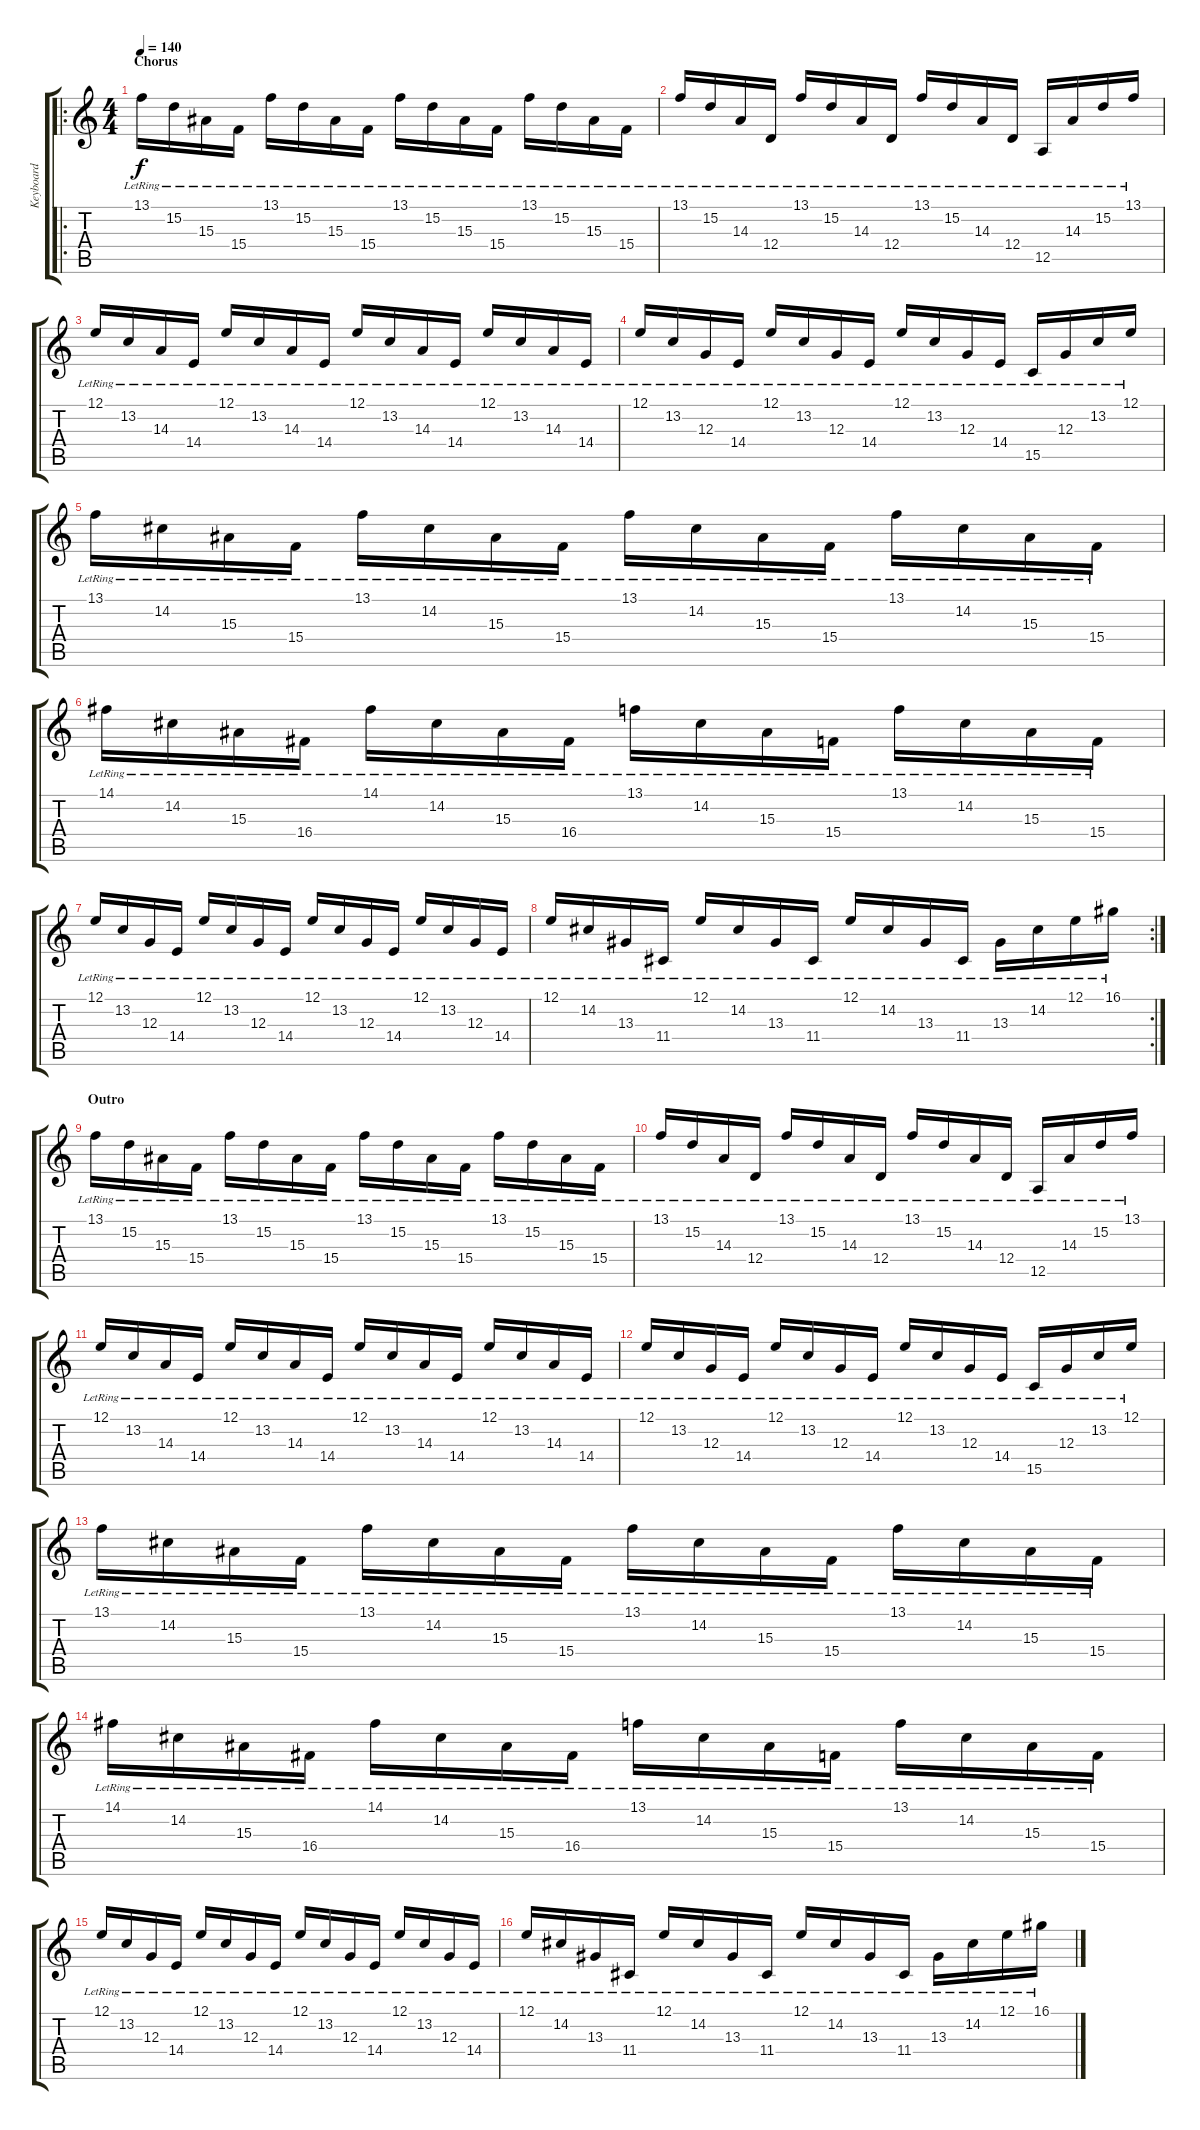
\track ("Keyboard" "Keyboard") {instrument musicbox}
\staff {score tabs}
\tuning (E4 B3 G3 D3 A2 E2) {hide}
\ro
\ts (4 4)
\section ("" "Chorus")
\tempo 140
\clef g2
\ks c
13.1{lr}.16{dy f volume 14 instrument musicbox} 15.2{lr}.16 15.3{lr}.16 15.4{lr}.16 13.1{lr}.16 15.2{lr}.16 15.3{lr}.16 15.4{lr}.16 13.1{lr}.16 15.2{lr}.16 15.3{lr}.16 15.4{lr}.16 13.1{lr}.16 15.2{lr}.16 15.3{lr}.16 15.4{lr}.16 |
13.1{lr}.16 15.2{lr}.16 14.3{lr}.16 12.4{lr}.16 13.1{lr}.16 15.2{lr}.16 14.3{lr}.16 12.4{lr}.16 13.1{lr}.16 15.2{lr}.16 14.3{lr}.16 12.4{lr}.16 12.5{lr}.16 14.3{lr}.16 15.2{lr}.16 13.1{lr}.16 |
12.1{lr}.16 13.2{lr}.16 14.3{lr}.16 14.4{lr}.16 12.1{lr}.16 13.2{lr}.16 14.3{lr}.16 14.4{lr}.16 12.1{lr}.16 13.2{lr}.16 14.3{lr}.16 14.4{lr}.16 12.1{lr}.16 13.2{lr}.16 14.3{lr}.16 14.4{lr}.16 |
12.1{lr}.16 13.2{lr}.16 12.3{lr}.16 14.4{lr}.16 12.1{lr}.16 13.2{lr}.16 12.3{lr}.16 14.4{lr}.16 12.1{lr}.16 13.2{lr}.16 12.3{lr}.16 14.4{lr}.16 15.5{lr}.16 12.3{lr}.16 13.2{lr}.16 12.1{lr}.16 |
13.1{lr}.16 14.2{lr}.16 15.3{lr}.16 15.4{lr}.16 13.1{lr}.16 14.2{lr}.16 15.3{lr}.16 15.4{lr}.16 13.1{lr}.16 14.2{lr}.16 15.3{lr}.16 15.4{lr}.16 13.1{lr}.16 14.2{lr}.16 15.3{lr}.16 15.4{lr}.16 |
14.1{lr}.16 14.2{lr}.16 15.3{lr}.16 16.4{lr}.16 14.1{lr}.16 14.2{lr}.16 15.3{lr}.16 16.4{lr}.16 13.1{lr}.16 14.2{lr}.16 15.3{lr}.16 15.4{lr}.16 13.1{lr}.16 14.2{lr}.16 15.3{lr}.16 15.4{lr}.16 |
12.1{lr}.16 13.2{lr}.16 12.3{lr}.16 14.4{lr}.16 12.1{lr}.16 13.2{lr}.16 12.3{lr}.16 14.4{lr}.16 12.1{lr}.16 13.2{lr}.16 12.3{lr}.16 14.4{lr}.16 12.1{lr}.16 13.2{lr}.16 12.3{lr}.16 14.4{lr}.16 |
\rc 2
12.1{lr}.16 14.2{lr}.16 13.3{lr}.16 11.4{lr}.16 12.1{lr}.16 14.2{lr}.16 13.3{lr}.16 11.4{lr}.16 12.1{lr}.16 14.2{lr}.16 13.3{lr}.16 11.4{lr}.16 13.3{lr}.16 14.2{lr}.16 12.1{lr}.16 16.1{lr}.16 |
\section ("" "Outro")
13.1{lr}.16{volume 14 instrument musicbox} 15.2{lr}.16 15.3{lr}.16 15.4{lr}.16 13.1{lr}.16 15.2{lr}.16 15.3{lr}.16 15.4{lr}.16 13.1{lr}.16 15.2{lr}.16 15.3{lr}.16 15.4{lr}.16 13.1{lr}.16 15.2{lr}.16 15.3{lr}.16 15.4{lr}.16 |
13.1{lr}.16 15.2{lr}.16 14.3{lr}.16 12.4{lr}.16 13.1{lr}.16 15.2{lr}.16 14.3{lr}.16 12.4{lr}.16 13.1{lr}.16 15.2{lr}.16 14.3{lr}.16 12.4{lr}.16 12.5{lr}.16 14.3{lr}.16 15.2{lr}.16 13.1{lr}.16 |
12.1{lr}.16{volume 12} 13.2{lr}.16 14.3{lr}.16 14.4{lr}.16 12.1{lr}.16 13.2{lr}.16 14.3{lr}.16 14.4{lr}.16 12.1{lr}.16 13.2{lr}.16 14.3{lr}.16 14.4{lr}.16 12.1{lr}.16 13.2{lr}.16 14.3{lr}.16 14.4{lr}.16 |
12.1{lr}.16 13.2{lr}.16 12.3{lr}.16 14.4{lr}.16 12.1{lr}.16 13.2{lr}.16 12.3{lr}.16 14.4{lr}.16 12.1{lr}.16 13.2{lr}.16 12.3{lr}.16 14.4{lr}.16 15.5{lr}.16 12.3{lr}.16 13.2{lr}.16 12.1{lr}.16 |
13.1{lr}.16{volume 10} 14.2{lr}.16 15.3{lr}.16 15.4{lr}.16 13.1{lr}.16 14.2{lr}.16 15.3{lr}.16 15.4{lr}.16 13.1{lr}.16 14.2{lr}.16 15.3{lr}.16 15.4{lr}.16 13.1{lr}.16 14.2{lr}.16 15.3{lr}.16 15.4{lr}.16 |
14.1{lr}.16 14.2{lr}.16 15.3{lr}.16 16.4{lr}.16 14.1{lr}.16 14.2{lr}.16 15.3{lr}.16 16.4{lr}.16 13.1{lr}.16 14.2{lr}.16 15.3{lr}.16 15.4{lr}.16 13.1{lr}.16 14.2{lr}.16 15.3{lr}.16 15.4{lr}.16 |
12.1{lr}.16{volume 8} 13.2{lr}.16 12.3{lr}.16 14.4{lr}.16 12.1{lr}.16 13.2{lr}.16 12.3{lr}.16 14.4{lr}.16 12.1{lr}.16 13.2{lr}.16 12.3{lr}.16 14.4{lr}.16 12.1{lr}.16 13.2{lr}.16 12.3{lr}.16 14.4{lr}.16 |
12.1{lr}.16 14.2{lr}.16 13.3{lr}.16 11.4{lr}.16 12.1{lr}.16 14.2{lr}.16 13.3{lr}.16 11.4{lr}.16 12.1{lr}.16 14.2{lr}.16 13.3{lr}.16 11.4{lr}.16 13.3{lr}.16 14.2{lr}.16 12.1{lr}.16 16.1{lr}.16
